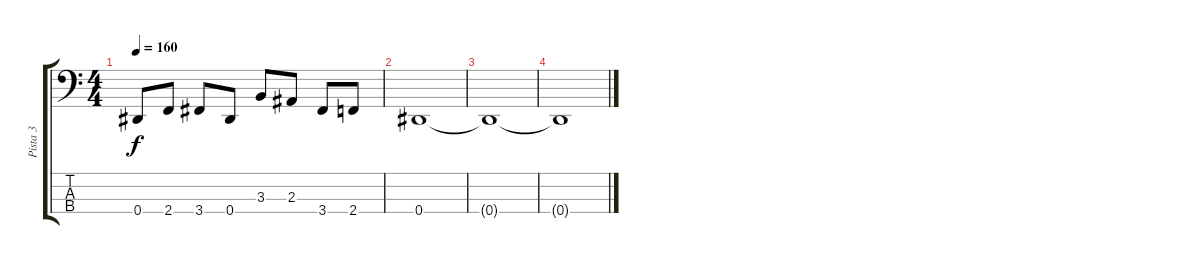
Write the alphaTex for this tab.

\track ("Pista 3" "Pista 3") {instrument electricbasspick}
\staff {score tabs}
\tuning (Gb2 Db2 Ab1 Eb1) {hide}
\ts (4 4)
\tempo 160
\clef f4
\ks c
0.4.8{dy f} 2.4.8 3.4.8 0.4.8 3.3.8 2.3.8 3.4.8 2.4.8 |
0.4.1 |
0.4{t}.1 |
0.4{t}.1
